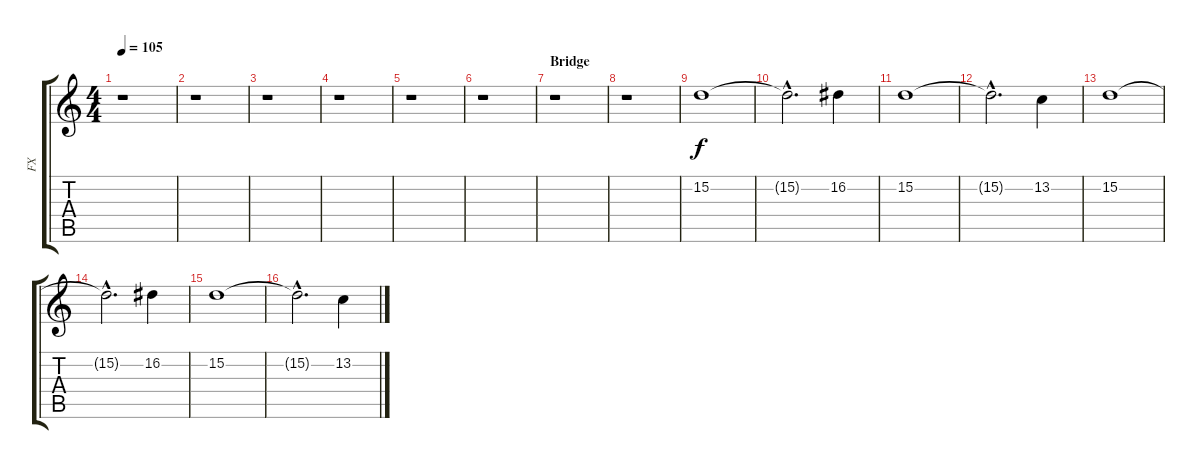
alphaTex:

\track ("FX" "FX") {instrument celesta}
\staff {score tabs}
\tuning (E4 B3 G3 D3 A2 E2) {hide}
\ts (4 4)
\tempo 105
\clef g2
\ks c
r.1{dy mp} |
r.1 |
r.1 |
r.1 |
r.1 |
r.1 |
\section ("" "Bridge")
r.1 |
r.1 |
15.2.1{dy f volume 10 instrument stringensemble1} |
15.2{hac t}.2{d} 16.2.4 |
15.2.1 |
15.2{hac t}.2{d} 13.2.4 |
15.2.1 |
15.2{hac t}.2{d} 16.2.4 |
15.2.1 |
15.2{hac t}.2{d} 13.2.4
